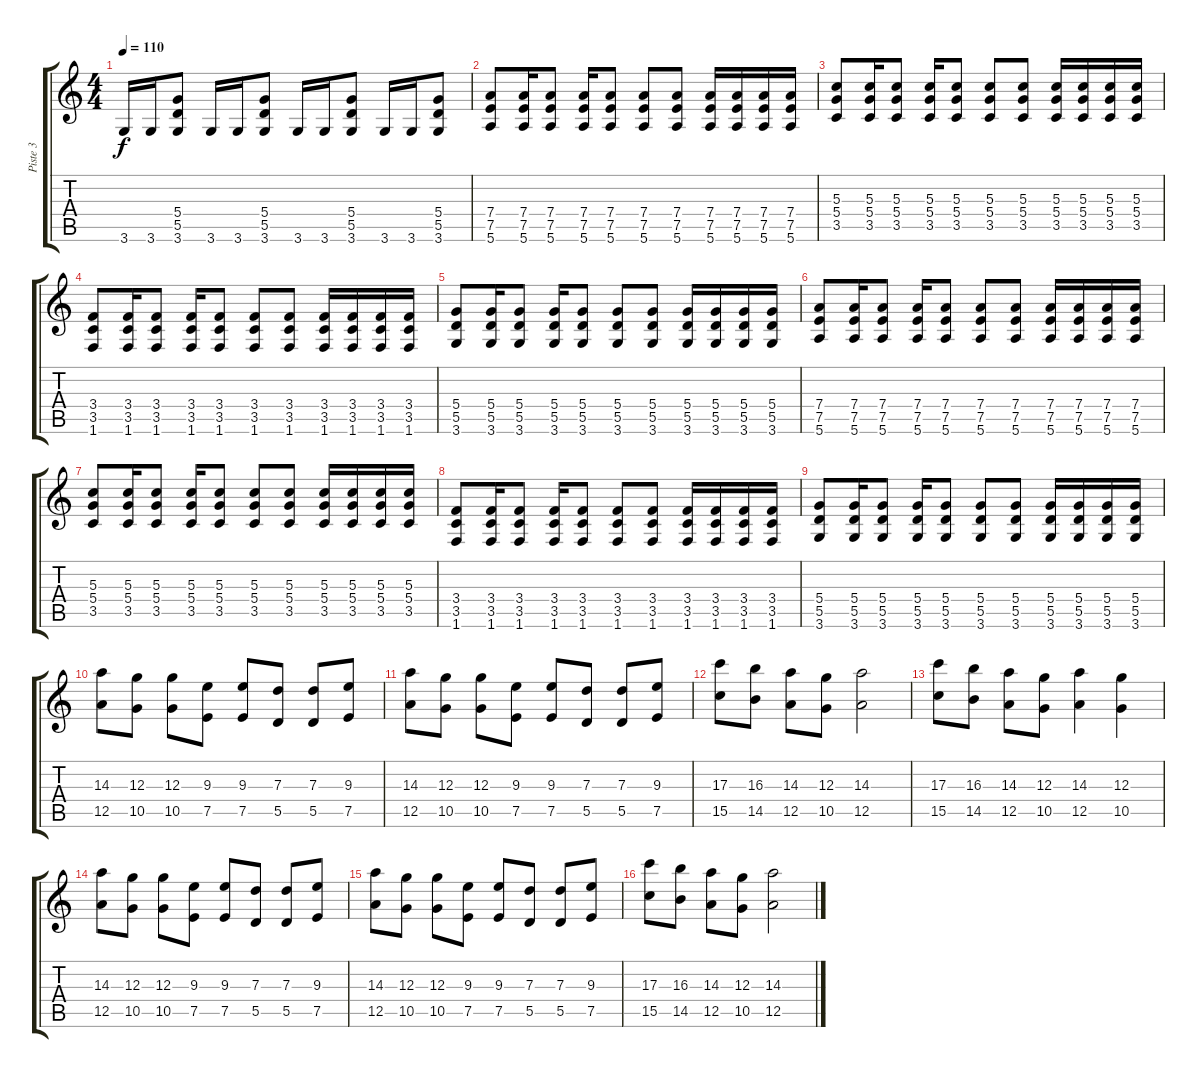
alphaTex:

\track ("Piste 3" "Piste 3") {instrument overdrivenguitar}
\staff {score tabs}
\tuning (E4 B3 G3 D3 A2 E2) {hide}
\ts (4 4)
\tempo 110
\clef g2
\ks c
3.6.16{dy f} 3.6.16 (5.4 5.5 3.6).8 3.6.16 3.6.16 (5.4 5.5 3.6).8 3.6.16 3.6.16 (5.4 5.5 3.6).8 3.6.16 3.6.16 (5.4 5.5 3.6).8 |
(7.4 7.5 5.6).8 (7.4 7.5 5.6).16 (7.4 7.5 5.6).8 (7.4 7.5 5.6).16 (7.4 7.5 5.6).8 (7.4 7.5 5.6).8 (7.4 7.5 5.6).8 (7.4 7.5 5.6).16 (7.4 7.5 5.6).16 (7.4 7.5 5.6).16 (7.4 7.5 5.6).16 |
(5.3 5.4 3.5).8 (5.3 5.4 3.5).16 (5.3 5.4 3.5).8 (5.3 5.4 3.5).16 (5.3 5.4 3.5).8 (5.3 5.4 3.5).8 (5.3 5.4 3.5).8 (5.3 5.4 3.5).16 (5.3 5.4 3.5).16 (5.3 5.4 3.5).16 (5.3 5.4 3.5).16 |
(3.4 3.5 1.6).8 (3.4 3.5 1.6).16 (3.4 3.5 1.6).8 (3.4 3.5 1.6).16 (3.4 3.5 1.6).8 (3.4 3.5 1.6).8 (3.4 3.5 1.6).8 (3.4 3.5 1.6).16 (3.4 3.5 1.6).16 (3.4 3.5 1.6).16 (3.4 3.5 1.6).16 |
(5.4 5.5 3.6).8 (5.4 5.5 3.6).16 (5.4 5.5 3.6).8 (5.4 5.5 3.6).16 (5.4 5.5 3.6).8 (5.4 5.5 3.6).8 (5.4 5.5 3.6).8 (5.4 5.5 3.6).16 (5.4 5.5 3.6).16 (5.4 5.5 3.6).16 (5.4 5.5 3.6).16 |
(7.4 7.5 5.6).8 (7.4 7.5 5.6).16 (7.4 7.5 5.6).8 (7.4 7.5 5.6).16 (7.4 7.5 5.6).8 (7.4 7.5 5.6).8 (7.4 7.5 5.6).8 (7.4 7.5 5.6).16 (7.4 7.5 5.6).16 (7.4 7.5 5.6).16 (7.4 7.5 5.6).16 |
(5.3 5.4 3.5).8 (5.3 5.4 3.5).16 (5.3 5.4 3.5).8 (5.3 5.4 3.5).16 (5.3 5.4 3.5).8 (5.3 5.4 3.5).8 (5.3 5.4 3.5).8 (5.3 5.4 3.5).16 (5.3 5.4 3.5).16 (5.3 5.4 3.5).16 (5.3 5.4 3.5).16 |
(3.4 3.5 1.6).8 (3.4 3.5 1.6).16 (3.4 3.5 1.6).8 (3.4 3.5 1.6).16 (3.4 3.5 1.6).8 (3.4 3.5 1.6).8 (3.4 3.5 1.6).8 (3.4 3.5 1.6).16 (3.4 3.5 1.6).16 (3.4 3.5 1.6).16 (3.4 3.5 1.6).16 |
(5.4 5.5 3.6).8 (5.4 5.5 3.6).16 (5.4 5.5 3.6).8 (5.4 5.5 3.6).16 (5.4 5.5 3.6).8 (5.4 5.5 3.6).8 (5.4 5.5 3.6).8 (5.4 5.5 3.6).16 (5.4 5.5 3.6).16 (5.4 5.5 3.6).16 (5.4 5.5 3.6).16 |
(14.3 12.5).8{volume 13} (12.3 10.5).8 (12.3 10.5).8 (9.3 7.5).8 (9.3 7.5).8 (7.3 5.5).8 (7.3 5.5).8 (9.3 7.5).8 |
(14.3 12.5).8 (12.3 10.5).8 (12.3 10.5).8 (9.3 7.5).8 (9.3 7.5).8 (7.3 5.5).8 (7.3 5.5).8 (9.3 7.5).8 |
(17.3 15.5).8 (16.3 14.5).8 (14.3 12.5).8 (12.3 10.5).8 (14.3 12.5).2 |
(17.3 15.5).8 (16.3 14.5).8 (14.3 12.5).8 (12.3 10.5).8 (14.3 12.5).4 (12.3 10.5).4 |
(14.3 12.5).8 (12.3 10.5).8 (12.3 10.5).8 (9.3 7.5).8 (9.3 7.5).8 (7.3 5.5).8 (7.3 5.5).8 (9.3 7.5).8 |
(14.3 12.5).8 (12.3 10.5).8 (12.3 10.5).8 (9.3 7.5).8 (9.3 7.5).8 (7.3 5.5).8 (7.3 5.5).8 (9.3 7.5).8 |
(17.3 15.5).8 (16.3 14.5).8 (14.3 12.5).8 (12.3 10.5).8 (14.3 12.5).2
